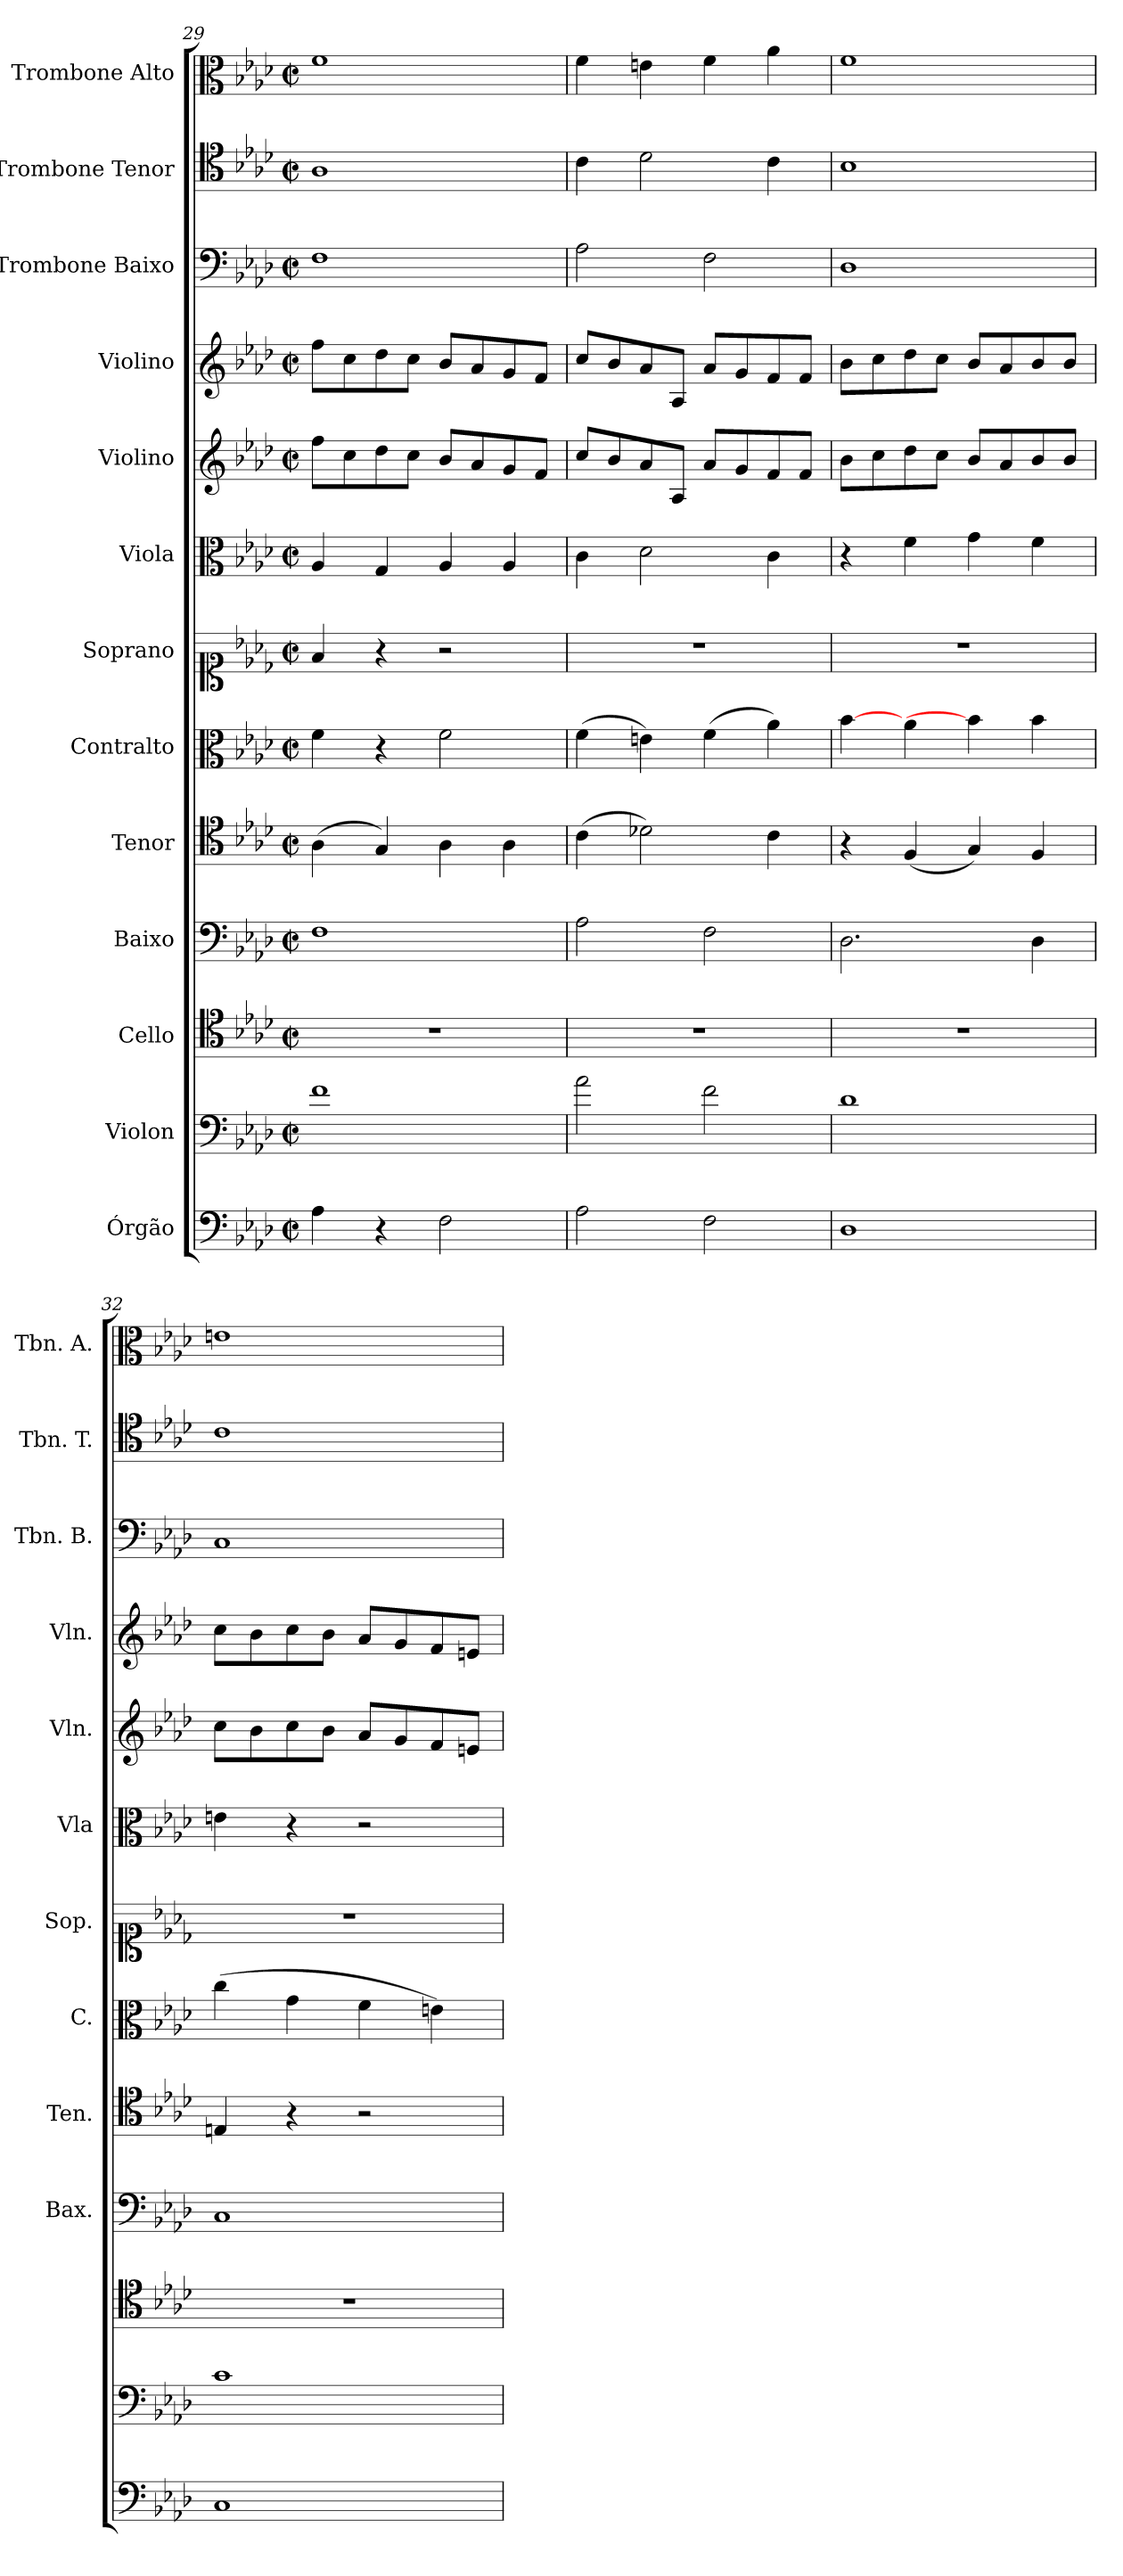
**kern	**kern	**kern	**kern	**kern	**kern	**kern	**kern	**kern	**kern	**kern	**kern	**kern
*part13	*part12	*part11	*part10	*part9	*part8	*part7	*part6	*part5	*part4	*part3	*part2	*part1
*staff13	*staff12	*staff11	*staff10	*staff9	*staff8	*staff7	*staff6	*staff5	*staff4	*staff3	*staff2	*staff1
*I"Órgão	*I"Violon	*I"Cello	*I"Baixo	*I"Tenor	*I"Contralto	*I"Soprano	*I"Viola	*I"Violino	*I"Violino	*I"Trombone Baixo	*I"Trombone Tenor	*I"Trombone Alto
*	*	*	*I'Bax.	*I'Ten.	*I'C.	*I'Sop.	*I'Vla	*I'Vln.	*I'Vln.	*I'Tbn. B.	*I'Tbn. T.	*I'Tbn. A.
*clefF4	*clefF4	*clefC4	*clefF4	*clefC4	*clefC3	*clefC1	*clefC3	*clefG2	*clefG2	*clefF4	*clefC4	*clefC3
*	*ITrd7c12	*	*	*	*	*	*	*	*	*	*	*
*k[b-e-a-d-]	*k[b-e-a-d-]	*k[b-e-a-d-]	*k[b-e-a-d-]	*k[b-e-a-d-]	*k[b-e-a-d-]	*k[b-e-a-d-]	*k[b-e-a-d-]	*k[b-e-a-d-]	*k[b-e-a-d-]	*k[b-e-a-d-]	*k[b-e-a-d-]	*k[b-e-a-d-]
*M2/2	*M2/2	*M2/2	*M2/2	*M2/2	*M2/2	*M2/2	*M2/2	*M2/2	*M2/2	*M2/2	*M2/2	*M2/2
*met(c|)	*met(c|)	*met(c|)	*met(c|)	*met(c|)	*met(c|)	*met(c|)	*met(c|)	*met(c|)	*met(c|)	*met(c|)	*met(c|)	*met(c|)
=29	=29	=29	=29	=29	=29	=29	=29	=29	=29	=29	=29	=29
4A-\	1F	1r	1F	(4A-\	4f\	4f/	4A-/	8ff\L	8ff\L	1F	1A-	1f
.	.	.	.	.	.	.	.	8cc\	8cc\	.	.	.
4r	.	.	.	4G/)	4r	4r	4G/	8dd-\	8dd-\	.	.	.
.	.	.	.	.	.	.	.	8cc\J	8cc\J	.	.	.
2F\	.	.	.	4A-\	2f\	2r	4A-/	8b-/L	8b-/L	.	.	.
.	.	.	.	.	.	.	.	8a-/	8a-/	.	.	.
.	.	.	.	4A-\	.	.	4A-/	8g/	8g/	.	.	.
.	.	.	.	.	.	.	.	8f/J	8f/J	.	.	.
=30	=30	=30	=30	=30	=30	=30	=30	=30	=30	=30	=30	=30
2A-\	2A-\	1r	2A-\	(4c\	(4f\	1r	4c\	8cc/L	8cc/L	2A-\	4c\	4f\
.	.	.	.	.	.	.	.	8b-/	8b-/	.	.	.
.	.	.	.	2d-X\)	4en\)	.	2d-\	8a-/	8a-/	.	2d-\	4eni\
.	.	.	.	.	.	.	.	8A-/J	8A-/J	.	.	.
2F\	2F\	.	2F\	.	(4f\	.	.	8a-/L	8a-/L	2F\	.	4f\
.	.	.	.	.	.	.	.	8g/	8g/	.	.	.
.	.	.	.	4c\	4a-\)	.	4c\	8f/	8f/	.	4c\	4a-\
.	.	.	.	.	.	.	.	8f/J	8f/J	.	.	.
=31	=31	=31	=31	=31	=31	=31	=31	=31	=31	=31	=31	=31
1D-	1D-	1r	2.D-\	4r	[4b-\	1r	4r	8b-\L	8b-\L	1D-	1B-	1f
.	.	.	.	.	.	.	.	8cc\	8cc\	.	.	.
.	.	.	.	(4F/	4a-\	.	4f\	8dd-\	8dd-\	.	.	.
.	.	.	.	.	.	.	.	8cc\J	8cc\J	.	.	.
.	.	.	.	4G/)	4b-\]	.	4g\	8b-/L	8b-/L	.	.	.
.	.	.	.	.	.	.	.	8a-/	8a-/	.	.	.
.	.	.	4D-\	4F/	4b-\	.	4f\	8b-/	8b-/	.	.	.
.	.	.	.	.	.	.	.	8b-/J	8b-/J	.	.	.
!!LO:PB:g=z
=32	=32	=32	=32	=32	=32	=32	=32	=32	=32	=32	=32	=32
1C	1C	1r	1C	4En/	(4cc\	1r	4en\	8cc\L	8cc\L	1C	1c	1en
.	.	.	.	.	.	.	.	8b-\	8b-\	.	.	.
.	.	.	.	4r	4g\	.	4r	8cc\	8cc\	.	.	.
.	.	.	.	.	.	.	.	8b-\J	8b-\J	.	.	.
.	.	.	.	2r	4f\	.	2r	8a-/L	8a-/L	.	.	.
.	.	.	.	.	.	.	.	8g/	8g/	.	.	.
.	.	.	.	.	4en\)	.	.	8f/	8f/	.	.	.
.	.	.	.	.	.	.	.	8en/J	8en/J	.	.	.
=	=	=	=	=	=	=	=	=	=	=	=	=
*-	*-	*-	*-	*-	*-	*-	*-	*-	*-	*-	*-	*-
